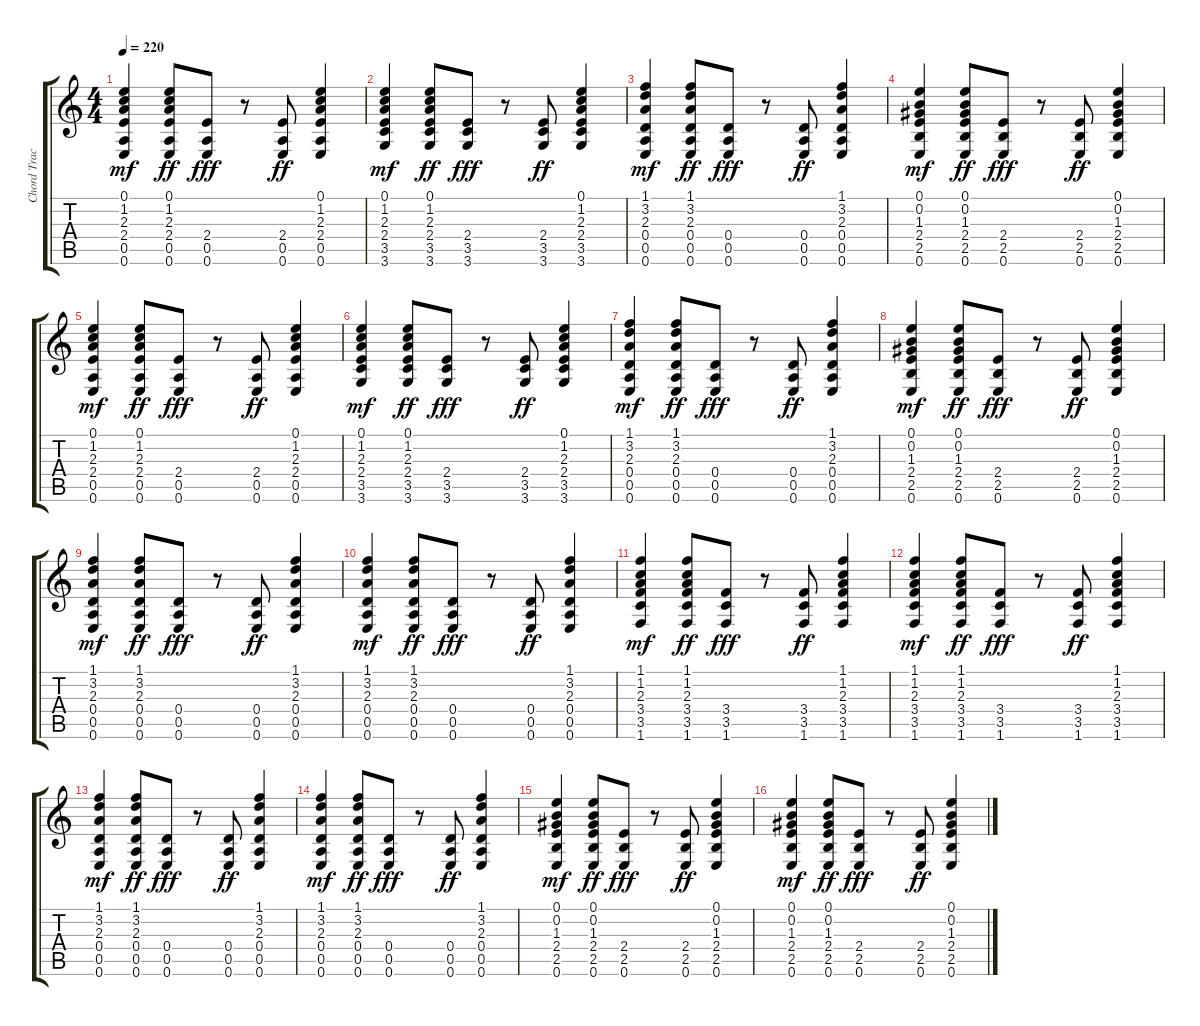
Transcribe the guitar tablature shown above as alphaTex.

\track ("Chord Track" "Chord Trac") {instrument acousticguitarnylon}
\staff {score tabs}
\tuning (E4 B3 G3 D3 A2 E2) {hide}
\ts (4 4)
\tempo 220
\clef g2
\ks c
(0.1 1.2 2.3 2.4 0.5 0.6).4{dy mf} (0.1 1.2 2.3 2.4 0.5 0.6).8{dy ff} (2.4 0.5 0.6).8{dy fff} r.8 (2.4 0.5 0.6).8{dy ff} (0.1 1.2 2.3 2.4 0.5 0.6).4 |
(0.1 1.2 2.3 2.4 3.5 3.6).4{dy mf} (0.1 1.2 2.3 2.4 3.5 3.6).8{dy ff} (2.4 3.5 3.6).8{dy fff} r.8 (2.4 3.5 3.6).8{dy ff} (0.1 1.2 2.3 2.4 3.5 3.6).4 |
(1.1 3.2 2.3 0.4 0.5 0.6).4{dy mf} (1.1 3.2 2.3 0.4 0.5 0.6).8{dy ff} (0.4 0.5 0.6).8{dy fff} r.8 (0.4 0.5 0.6).8{dy ff} (1.1 3.2 2.3 0.4 0.5 0.6).4 |
(0.1 0.2 1.3 2.4 2.5 0.6).4{dy mf} (0.1 0.2 1.3 2.4 2.5 0.6).8{dy ff} (2.4 2.5 0.6).8{dy fff} r.8 (2.4 2.5 0.6).8{dy ff} (0.1 0.2 1.3 2.4 2.5 0.6).4 |
(0.1 1.2 2.3 2.4 0.5 0.6).4{dy mf} (0.1 1.2 2.3 2.4 0.5 0.6).8{dy ff} (2.4 0.5 0.6).8{dy fff} r.8 (2.4 0.5 0.6).8{dy ff} (0.1 1.2 2.3 2.4 0.5 0.6).4 |
(0.1 1.2 2.3 2.4 3.5 3.6).4{dy mf} (0.1 1.2 2.3 2.4 3.5 3.6).8{dy ff} (2.4 3.5 3.6).8{dy fff} r.8 (2.4 3.5 3.6).8{dy ff} (0.1 1.2 2.3 2.4 3.5 3.6).4 |
(1.1 3.2 2.3 0.4 0.5 0.6).4{dy mf} (1.1 3.2 2.3 0.4 0.5 0.6).8{dy ff} (0.4 0.5 0.6).8{dy fff} r.8 (0.4 0.5 0.6).8{dy ff} (1.1 3.2 2.3 0.4 0.5 0.6).4 |
(0.1 0.2 1.3 2.4 2.5 0.6).4{dy mf} (0.1 0.2 1.3 2.4 2.5 0.6).8{dy ff} (2.4 2.5 0.6).8{dy fff} r.8 (2.4 2.5 0.6).8{dy ff} (0.1 0.2 1.3 2.4 2.5 0.6).4 |
(1.1 3.2 2.3 0.4 0.5 0.6).4{dy mf} (1.1 3.2 2.3 0.4 0.5 0.6).8{dy ff} (0.4 0.5 0.6).8{dy fff} r.8 (0.4 0.5 0.6).8{dy ff} (1.1 3.2 2.3 0.4 0.5 0.6).4 |
(1.1 3.2 2.3 0.4 0.5 0.6).4{dy mf} (1.1 3.2 2.3 0.4 0.5 0.6).8{dy ff} (0.4 0.5 0.6).8{dy fff} r.8 (0.4 0.5 0.6).8{dy ff} (1.1 3.2 2.3 0.4 0.5 0.6).4 |
(1.1 1.2 2.3 3.4 3.5 1.6).4{dy mf} (1.1 1.2 2.3 3.4 3.5 1.6).8{dy ff} (3.4 3.5 1.6).8{dy fff} r.8 (3.4 3.5 1.6).8{dy ff} (1.1 1.2 2.3 3.4 3.5 1.6).4 |
(1.1 1.2 2.3 3.4 3.5 1.6).4{dy mf} (1.1 1.2 2.3 3.4 3.5 1.6).8{dy ff} (3.4 3.5 1.6).8{dy fff} r.8 (3.4 3.5 1.6).8{dy ff} (1.1 1.2 2.3 3.4 3.5 1.6).4 |
(1.1 3.2 2.3 0.4 0.5 0.6).4{dy mf} (1.1 3.2 2.3 0.4 0.5 0.6).8{dy ff} (0.4 0.5 0.6).8{dy fff} r.8 (0.4 0.5 0.6).8{dy ff} (1.1 3.2 2.3 0.4 0.5 0.6).4 |
(1.1 3.2 2.3 0.4 0.5 0.6).4{dy mf} (1.1 3.2 2.3 0.4 0.5 0.6).8{dy ff} (0.4 0.5 0.6).8{dy fff} r.8 (0.4 0.5 0.6).8{dy ff} (1.1 3.2 2.3 0.4 0.5 0.6).4 |
(0.1 0.2 1.3 2.4 2.5 0.6).4{dy mf} (0.1 0.2 1.3 2.4 2.5 0.6).8{dy ff} (2.4 2.5 0.6).8{dy fff} r.8 (2.4 2.5 0.6).8{dy ff} (0.1 0.2 1.3 2.4 2.5 0.6).4 |
(0.1 0.2 1.3 2.4 2.5 0.6).4{dy mf} (0.1 0.2 1.3 2.4 2.5 0.6).8{dy ff} (2.4 2.5 0.6).8{dy fff} r.8 (2.4 2.5 0.6).8{dy ff} (0.1 0.2 1.3 2.4 2.5 0.6).4
